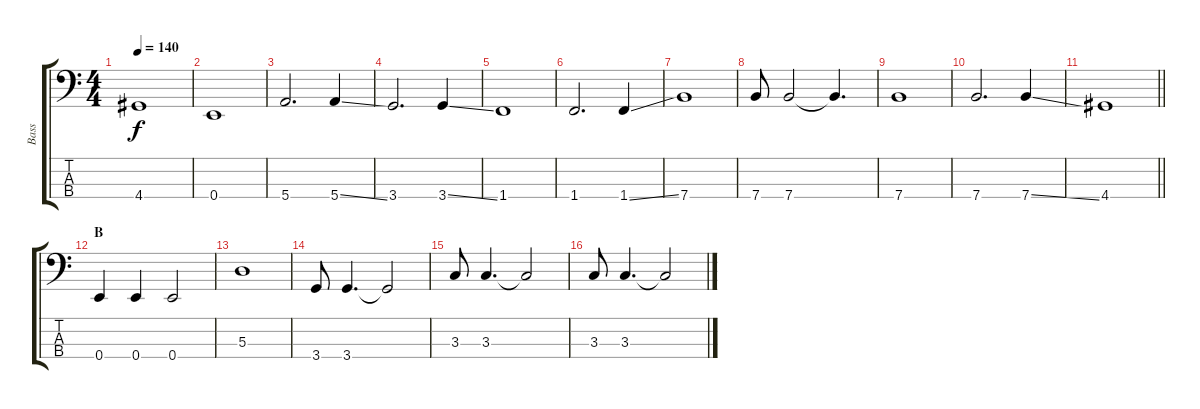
\track ("Bass" "Bass") {instrument electricbasspick}
\staff {score tabs}
\tuning (G2 D2 A1 E1) {hide}
\ts (4 4)
\tempo 140
\clef f4
\ks c
4.4.1{dy f} |
0.4.1 |
5.4.2{d} 5.4{ss}.4 |
3.4.2{d} 3.4{ss}.4 |
1.4.1 |
1.4.2{d} 1.4{ss}.4 |
7.4.1 |
7.4.8 7.4.2 7.4{t}.4{d} |
7.4.1 |
7.4.2{d} 7.4{ss}.4 |
\barLineRight lightlight
4.4.1 |
\section ("" "B")
0.4.4 0.4.4 0.4.2 |
5.3.1 |
3.4.8 3.4.4{d} 3.4{t}.2 |
3.3.8 3.3.4{d} 3.3{t}.2 |
3.3.8 3.3.4{d} 3.3{t}.2
